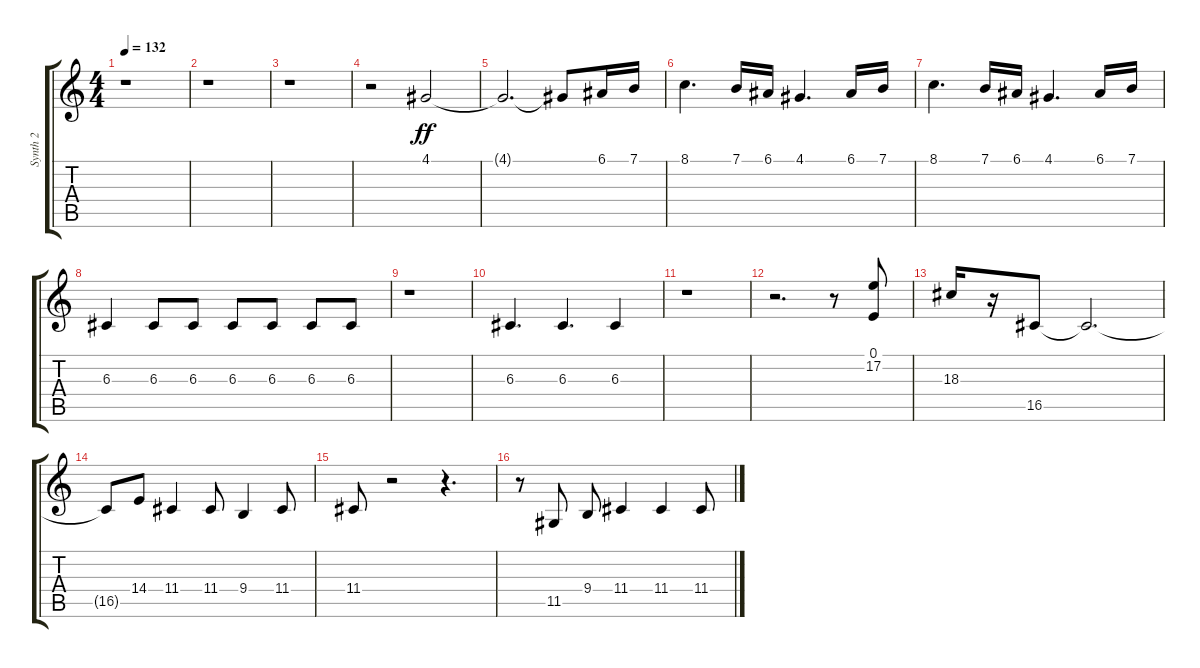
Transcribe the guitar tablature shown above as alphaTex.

\track ("Synth 2" "Synth 2") {instrument lead2sawtooth}
\staff {score tabs}
\tuning (E4 B3 G3 D3 A2 E2) {hide}
\ts (4 4)
\tempo 132
\clef g2
\ks c
r.1{dy ff} |
r.1 |
r.1 |
r.2 4.1.2 |
4.1{t}.2{d} 4.1{t}.8 6.1.16 7.1.16 |
8.1.4{d} 7.1.16 6.1.16 4.1.4{d} 6.1.16 7.1.16 |
8.1.4{d} 7.1.16 6.1.16 4.1.4{d} 6.1.16 7.1.16 |
6.3.4 6.3.8{instrument lead8bassandlead} 6.3.8 6.3.8 6.3.8 6.3.8 6.3.8 |
r.1 |
6.3.4{d} 6.3.4{d} 6.3.4 |
r.1 |
r.2{d} r.8 (0.1 17.2).8 |
18.3.16 r.16 16.5.8 16.5{t}.2{d} |
16.5{t}.8 14.4.8 11.4.4 11.4.8 9.4.4 11.4.8 |
11.4.8 r.2 r.4{d} |
r.8 11.5.8 9.4.8 11.4.4 11.4.4 11.4.8
